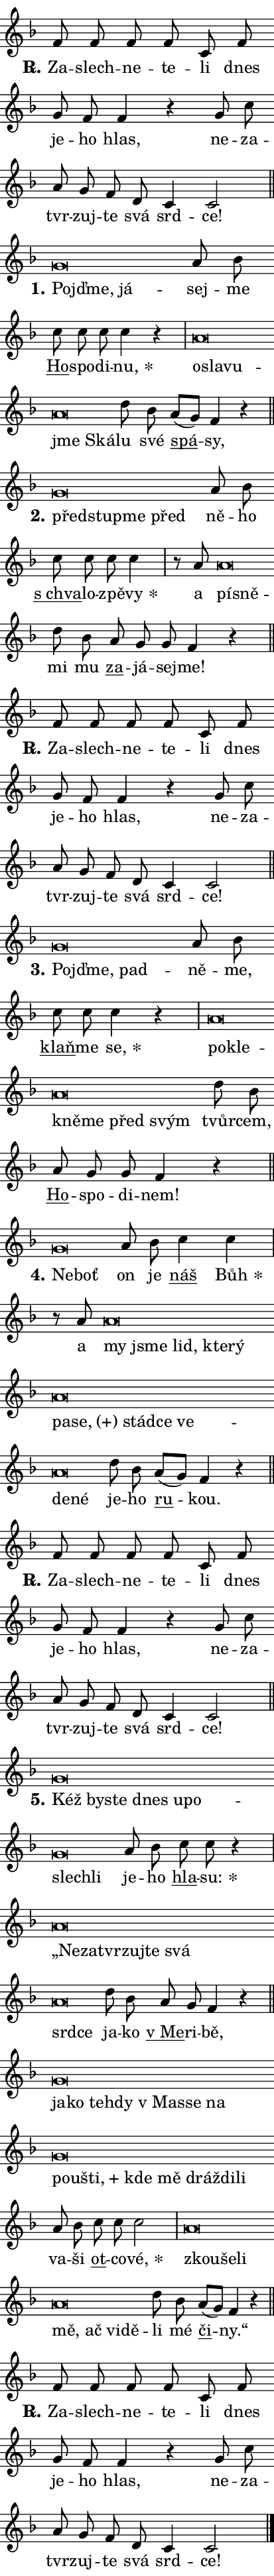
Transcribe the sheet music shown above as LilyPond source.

\version "2.22.1"
\header { tagline = "" }
\paper {
  indent = 0\cm
  top-margin = 0\cm
  right-margin = 0\cm
  bottom-margin = 0\cm
  left-margin = 0\cm
  paper-width = 7\cm
  page-breaking = #ly:one-page-breaking
  system-system-spacing.basic-distance = #11
  score-system-spacing.basic-distance = #11
  ragged-last = ##f
}


%% Author: Thomas Morley
%% https://lists.gnu.org/archive/html/lilypond-user/2020-05/msg00002.html
#(define (line-position grob)
"Returns position of @var[grob} in current system:
   @code{'start}, if at first time-step
   @code{'end}, if at last time-step
   @code{'middle} otherwise
"
  (let* ((col (ly:item-get-column grob))
         (ln (ly:grob-object col 'left-neighbor))
         (rn (ly:grob-object col 'right-neighbor))
         (col-to-check-left (if (ly:grob? ln) ln col))
         (col-to-check-right (if (ly:grob? rn) rn col))
         (break-dir-left
           (and
             (ly:grob-property col-to-check-left 'non-musical #f)
             (ly:item-break-dir col-to-check-left)))
         (break-dir-right
           (and
             (ly:grob-property col-to-check-right 'non-musical #f)
             (ly:item-break-dir col-to-check-right))))
        (cond ((eqv? 1 break-dir-left) 'start)
              ((eqv? -1 break-dir-right) 'end)
              (else 'middle))))

#(define (tranparent-at-line-position vctor)
  (lambda (grob)
  "Relying on @code{line-position} select the relevant enry from @var{vctor}.
Used to determine transparency,"
    (case (line-position grob)
      ((end) (not (vector-ref vctor 0)))
      ((middle) (not (vector-ref vctor 1)))
      ((start) (not (vector-ref vctor 2))))))

noteHeadBreakVisibility =
#(define-music-function (break-visibility)(vector?)
"Makes @code{NoteHead}s transparent relying on @var{break-visibility}"
#{
  \override NoteHead.transparent =
    #(tranparent-at-line-position break-visibility)
#})

#(define delete-ledgers-for-transparent-note-heads
  (lambda (grob)
    "Reads whether a @code{NoteHead} is transparent.
If so this @code{NoteHead} is removed from @code{'note-heads} from
@var{grob}, which is supposed to be @code{LedgerLineSpanner}.
As a result ledgers are not printed for this @code{NoteHead}"
    (let* ((nhds-array (ly:grob-object grob 'note-heads))
           (nhds-list
             (if (ly:grob-array? nhds-array)
                 (ly:grob-array->list nhds-array)
                 '()))
           ;; Relies on the transparent-property being done before
           ;; Staff.LedgerLineSpanner.after-line-breaking is executed.
           ;; This is fragile ...
           (to-keep
             (remove
               (lambda (nhd)
                 (ly:grob-property nhd 'transparent #f))
               nhds-list)))
      ;; TODO find a better method to iterate over grob-arrays, similiar
      ;; to filter/remove etc for lists
      ;; For now rebuilt from scratch
      (set! (ly:grob-object grob 'note-heads)  '())
      (for-each
        (lambda (nhd)
          (ly:pointer-group-interface::add-grob grob 'note-heads nhd))
        to-keep))))

hideNotes = {
  \noteHeadBreakVisibility #begin-of-line-visible
}
unHideNotes = {
  \noteHeadBreakVisibility #all-visible
}

% work-around for resetting accidentals
% https://lilypond.org/doc/v2.23/Documentation/notation/displaying-rhythms#unmetered-music
cadenzaMeasure = {
  \cadenzaOff
  \partial 1024 s1024
  \cadenzaOn
}

#(define-markup-command (accent layout props text) (markup?)
  "Underline accented syllable"
  (interpret-markup layout props
    #{\markup \override #'(offset . 4.3) \underline { #text }#}))

responsum = \markup \concat {
  "R" \hspace #-1.05 \path #0.1 #'((moveto 0 0.07) (lineto 0.9 0.8)) \hspace #0.05 "."
}

\layout {
    \context {
        \Staff
        \remove "Time_signature_engraver"
        \override LedgerLineSpanner.after-line-breaking = #delete-ledgers-for-transparent-note-heads
    }
    \context {
        \Voice {
            \override NoteHead.output-attributes = #'((class . "notehead"))
            \override Hairpin.height = #0.55
        }
    }
    \context {
        \Lyrics {
            \override StanzaNumber.output-attributes = #'((class . "stanzanumber"))
            \override LyricSpace.minimum-distance = #0.9
            \override LyricText.font-name = #"TeX Gyre Schola"
            \override LyricText.font-size = 1
            \override StanzaNumber.font-name = #"TeX Gyre Schola Bold"
            \override StanzaNumber.font-size = 1
        }
    }
}

% magnetic-lyrics.ily
%
%   written by
%     Jean Abou Samra <jean@abou-samra.fr>
%     Werner Lemberg <wl@gnu.org>
%
%   adapted by
%     Jiri Hon <jiri.hon@gmail.com>
%
% Version 2022-Apr-15

% https://www.mail-archive.com/lilypond-user@gnu.org/msg149350.html

#(define (Left_hyphen_pointer_engraver context)
   "Collect syllable-hyphen-syllable occurrences in lyrics and store
them in properties.  This engraver only looks to the left.  For
example, if the lyrics input is @code{foo -- bar}, it does the
following.

@itemize @bullet
@item
Set the @code{text} property of the @code{LyricHyphen} grob between
@q{foo} and @q{bar} to @code{foo}.

@item
Set the @code{left-hyphen} property of the @code{LyricText} grob with
text @q{foo} to the @code{LyricHyphen} grob between @q{foo} and
@q{bar}.
@end itemize

Use this auxiliary engraver in combination with the
@code{lyric-@/text::@/apply-@/magnetic-@/offset!} hook."
   (let ((hyphen #f)
         (text #f))
     (make-engraver
      (acknowledgers
       ((lyric-syllable-interface engraver grob source-engraver)
        (set! text grob)))
      (end-acknowledgers
       ((lyric-hyphen-interface engraver grob source-engraver)
        ;(when (not (grob::has-interface grob 'lyric-space-interface))
          (set! hyphen grob)));)
      ((stop-translation-timestep engraver)
       (when (and text hyphen)
         (ly:grob-set-object! text 'left-hyphen hyphen))
       (set! text #f)
       (set! hyphen #f)))))

#(define (lyric-text::apply-magnetic-offset! grob)
   "If the space between two syllables is less than the value in
property @code{LyricText@/.details@/.squash-threshold}, move the right
syllable to the left so that it gets concatenated with the left
syllable.

Use this function as a hook for
@code{LyricText@/.after-@/line-@/breaking} if the
@code{Left_@/hyphen_@/pointer_@/engraver} is active."
   (let ((hyphen (ly:grob-object grob 'left-hyphen #f)))
     (when hyphen
       (let ((left-text (ly:spanner-bound hyphen LEFT)))
         (when (grob::has-interface left-text 'lyric-syllable-interface)
           (let* ((common (ly:grob-common-refpoint grob left-text X))
                  (this-x-ext (ly:grob-extent grob common X))
                  (left-x-ext
                   (begin
                     ;; Trigger magnetism for left-text.
                     (ly:grob-property left-text 'after-line-breaking)
                     (ly:grob-extent left-text common X)))
                  ;; `delta` is the gap width between two syllables.
                  (delta (- (interval-start this-x-ext)
                            (interval-end left-x-ext)))
                  (details (ly:grob-property grob 'details))
                  (threshold (assoc-get 'squash-threshold details 0.2)))
             (when (< delta threshold)
               (let* (;; We have to manipulate the input text so that
                      ;; ligatures crossing syllable boundaries are not
                      ;; disabled.  For languages based on the Latin
                      ;; script this is essentially a beautification.
                      ;; However, for non-Western scripts it can be a
                      ;; necessity.
                      (lt (ly:grob-property left-text 'text))
                      (rt (ly:grob-property grob 'text))
                      (is-space (grob::has-interface hyphen 'lyric-space-interface))
                      (space (if is-space " " ""))
                      (space-markup (grob-interpret-markup grob " "))
                      (space-size (interval-length (ly:stencil-extent space-markup X)))
                      (extra-delta (if is-space space-size 0))
                      ;; Append new syllable.
                      (ltrt-space (if (and (string? lt) (string? rt))
                                (string-append lt space rt)
                                (make-concat-markup (list lt space rt))))
                      ;; Right-align `ltrt` to the right side.
                      (ltrt-space-markup (grob-interpret-markup
                               grob
                               (make-translate-markup
                                (cons (interval-length this-x-ext) 0)
                                (make-right-align-markup ltrt-space)))))
                 (begin
                   ;; Don't print `left-text`.
                   (ly:grob-set-property! left-text 'stencil #f)
                   ;; Set text and stencil (which holds all collected
                   ;; syllables so far) and shift it to the left.
                   (ly:grob-set-property! grob 'text ltrt-space)
                   (ly:grob-set-property! grob 'stencil ltrt-space-markup)
                   (ly:grob-translate-axis! grob (- (- delta extra-delta)) X))))))))))


#(define (lyric-hyphen::displace-bounds-first grob)
   ;; Make very sure this callback isn't triggered too early.
   (let ((left (ly:spanner-bound grob LEFT))
         (right (ly:spanner-bound grob RIGHT)))
     (ly:grob-property left 'after-line-breaking)
     (ly:grob-property right 'after-line-breaking)
     (ly:lyric-hyphen::print grob)))

squashThreshold = #0.4

\layout {
  \context {
    \Lyrics
    \consists #Left_hyphen_pointer_engraver
    \override LyricText.after-line-breaking =
      #lyric-text::apply-magnetic-offset!
    \override LyricHyphen.stencil = #lyric-hyphen::displace-bounds-first
    \override LyricText.details.squash-threshold = \squashThreshold
    \override LyricHyphen.minimum-distance = 0
    \override LyricHyphen.minimum-length = \squashThreshold
  }
}

squash = \override LyricText.details.squash-threshold = 9999
unSquash = \override LyricText.details.squash-threshold = \squashThreshold

left = \override LyricText.self-alignment-X = #LEFT
unLeft = \revert LyricText.self-alignment-X

starOffset = #(lambda (grob) 
                (let ((x_offset (ly:self-alignment-interface::aligned-on-x-parent grob)))
                  (if (= x_offset 0) 0 (+ x_offset 1.2))))

star = #(define-music-function (syllable)(string?)
"Append star separator at the end of a syllable"
#{
  \once \override LyricText.X-offset = #starOffset
  \lyricmode { \markup {
    #syllable
    \override #'((font-name . "TeX Gyre Schola Bold")) \hspace #0.2 \lower #0.65 \larger "*"
  } }
#})

starAccent = #(define-music-function (syllable)(string?)
"Append star separator at the end of a syllable and make accent"
#{
  \once \override LyricText.X-offset = #starOffset
  \lyricmode { \markup {
    \accent #syllable
    \override #'((font-name . "TeX Gyre Schola Bold")) \hspace #0.2 \lower #0.65 \larger "*"
  } }
#})

breath = #(define-music-function (syllable)(string?)
"Append breathing indicator at the end of a syllable"
#{
  \lyricmode { \markup { #syllable "+" } }
#})

optionalBreath = #(define-music-function (syllable)(string?)
"Append optional breathing indicator at the end of a syllable"
#{
  \lyricmode { \markup { #syllable "(+)" } }
#})


\score {
    <<
        \new Voice = "melody" { \cadenzaOn \key f \major \relative { f'8 f f f \bar "" c f \bar "" g f f4 r \bar "" g8 c \bar "" a g \bar "" f d \bar "" c4 c2 \cadenzaMeasure \bar "||" \break }
\relative { g'\breve*1/16 \hideNotes \breve*1/16 \breve*1/16 \bar "" \unHideNotes a8 bes \bar "" c c c c4 r \cadenzaMeasure \bar "|" a\breve*1/16 \hideNotes \breve*1/16 \bar "" \breve*1/16 \bar "" \breve*1/16 \breve*1/16 \bar "" \unHideNotes d8 bes \bar "" a[( g)] f4 r \cadenzaMeasure \bar "||" \break }
\relative { g'\breve*1/16 \hideNotes \breve*1/16 \bar "" \breve*1/16 \breve*1/16 \bar "" \unHideNotes a8 bes \bar "" c c c c4 \cadenzaMeasure \bar "|" r8 a a\breve*1/16 \hideNotes \breve*1/16 \bar "" \unHideNotes d8 bes \bar "" a g g f4 r \cadenzaMeasure \bar "||" \break }
\relative { f'8 f f f \bar "" c f \bar "" g f f4 r \bar "" g8 c \bar "" a g \bar "" f d \bar "" c4 c2 \cadenzaMeasure \bar "||" \break }
\relative { g'\breve*1/16 \hideNotes \breve*1/16 \breve*1/16 \bar "" \unHideNotes a8 bes \bar "" c c c4 r \cadenzaMeasure \bar "|" a\breve*1/16 \hideNotes \breve*1/16 \bar "" \breve*1/16 \bar "" \breve*1/16 \bar "" \breve*1/16 \breve*1/16 \bar "" \unHideNotes d8 bes \bar "" a g g f4 r \cadenzaMeasure \bar "||" \break }
\relative { g'\breve*1/16 \hideNotes \breve*1/16 \bar "" \unHideNotes a8 bes \bar "" c4 c \cadenzaMeasure \bar "|" r8 a a\breve*1/16 \hideNotes \breve*1/16 \bar "" \breve*1/16 \bar "" \breve*1/16 \bar "" \breve*1/16 \bar "" \breve*1/16 \bar "" \breve*1/16 \bar "" \breve*1/16 \bar "" \breve*1/16 \bar "" \breve*1/16 \bar "" \breve*1/16 \breve*1/16 \bar "" \unHideNotes d8 bes \bar "" a[( g)] f4 r \cadenzaMeasure \bar "||" \break }
\relative { f'8 f f f \bar "" c f \bar "" g f f4 r \bar "" g8 c \bar "" a g \bar "" f d \bar "" c4 c2 \cadenzaMeasure \bar "||" \break }
\relative { g'\breve*1/16 \hideNotes \breve*1/16 \bar "" \breve*1/16 \bar "" \breve*1/16 \bar "" \breve*1/16 \bar "" \breve*1/16 \bar "" \breve*1/16 \breve*1/16 \bar "" \unHideNotes a8 bes \bar "" c c r4 \cadenzaMeasure \bar "|" a\breve*1/16 \hideNotes \breve*1/16 \bar "" \breve*1/16 \bar "" \breve*1/16 \bar "" \breve*1/16 \bar "" \breve*1/16 \bar "" \breve*1/16 \breve*1/16 \bar "" \unHideNotes d8 bes \bar "" a g f4 r \cadenzaMeasure \bar "||" \break }
\relative { g'\breve*1/16 \hideNotes \breve*1/16 \bar "" \breve*1/16 \bar "" \breve*1/16 \bar "" \breve*1/16 \bar "" \breve*1/16 \bar "" \breve*1/16 \bar "" \breve*1/16 \bar "" \breve*1/16 \bar "" \breve*1/16 \bar "" \breve*1/16 \bar "" \breve*1/16 \bar "" \breve*1/16 \breve*1/16 \bar "" \unHideNotes a8 bes \bar "" c c c2 \cadenzaMeasure \bar "|" a\breve*1/16 \hideNotes \breve*1/16 \bar "" \breve*1/16 \bar "" \breve*1/16 \bar "" \breve*1/16 \bar "" \breve*1/16 \breve*1/16 \bar "" \unHideNotes d8 bes \bar "" a[( g)] f4 r \cadenzaMeasure \bar "||" \break }
\relative { f'8 f f f \bar "" c f \bar "" g f f4 r \bar "" g8 c \bar "" a g \bar "" f d \bar "" c4 c2 \cadenzaMeasure \bar "||" \break } \bar "|." }
        \new Lyrics \lyricsto "melody" { \lyricmode { \set stanza = \responsum
Za -- slech -- ne -- te -- li dnes je -- ho hlas, ne -- za -- tvr -- zuj -- te svá srd -- ce!
\set stanza = "1."
\left Pojď -- \squash me, já -- \unLeft \unSquash sej -- me \markup \accent Ho -- spo -- di -- \star nu, \left o -- \squash sla -- vu -- jme Ská -- \unLeft \unSquash lu své \markup \accent spá -- sy,
\set stanza = "2."
\left před -- \squash stup -- me před \unLeft \unSquash ně -- ho \markup \accent "s chva" -- lo -- zpě -- \star vy a \left pí -- \squash sně -- \unLeft \unSquash mi mu \markup \accent za -- já -- sej -- me!
\set stanza = \responsum
Za -- slech -- ne -- te -- li dnes je -- ho hlas, ne -- za -- tvr -- zuj -- te svá srd -- ce!
\set stanza = "3."
\left Pojď -- \squash me, pad -- \unLeft \unSquash ně -- me, \markup \accent klaň -- me \star se, \left po -- \squash kle -- kně -- me před svým \unLeft \unSquash tvůr -- cem, \markup \accent Ho -- spo -- di -- nem!
\set stanza = "4."
\left Ne -- \squash boť \unLeft \unSquash on je \markup \accent náš \star Bůh a \left my \squash jsme lid, kte -- rý pa -- \optionalBreath se, stád -- ce ve -- de -- né \unLeft \unSquash je -- ho \markup \accent ru -- kou.
\set stanza = \responsum
Za -- slech -- ne -- te -- li dnes je -- ho hlas, ne -- za -- tvr -- zuj -- te svá srd -- ce!
\set stanza = "5."
\left Kéž \squash by -- ste dnes u -- po -- slech -- li \unLeft \unSquash je -- ho \markup \accent hla -- \star su: \left „Ne -- \squash za -- tvr -- zuj -- te svá srd -- ce \unLeft \unSquash ja -- ko \markup \accent "v Me" -- ri -- bě,
\left ja -- \squash ko teh -- dy "v Ma" -- sse na pou -- \breath "šti," kde mě dráž -- di -- li \unLeft \unSquash va -- ši \markup \accent ot -- co -- \star vé, \left zkou -- \squash še -- li mě, ač vi -- dě -- \unLeft \unSquash li mé \markup \accent či -- ny.“
\set stanza = \responsum
Za -- slech -- ne -- te -- li dnes je -- ho hlas, ne -- za -- tvr -- zuj -- te svá srd -- ce! } }
    >>
    \layout {}
}
